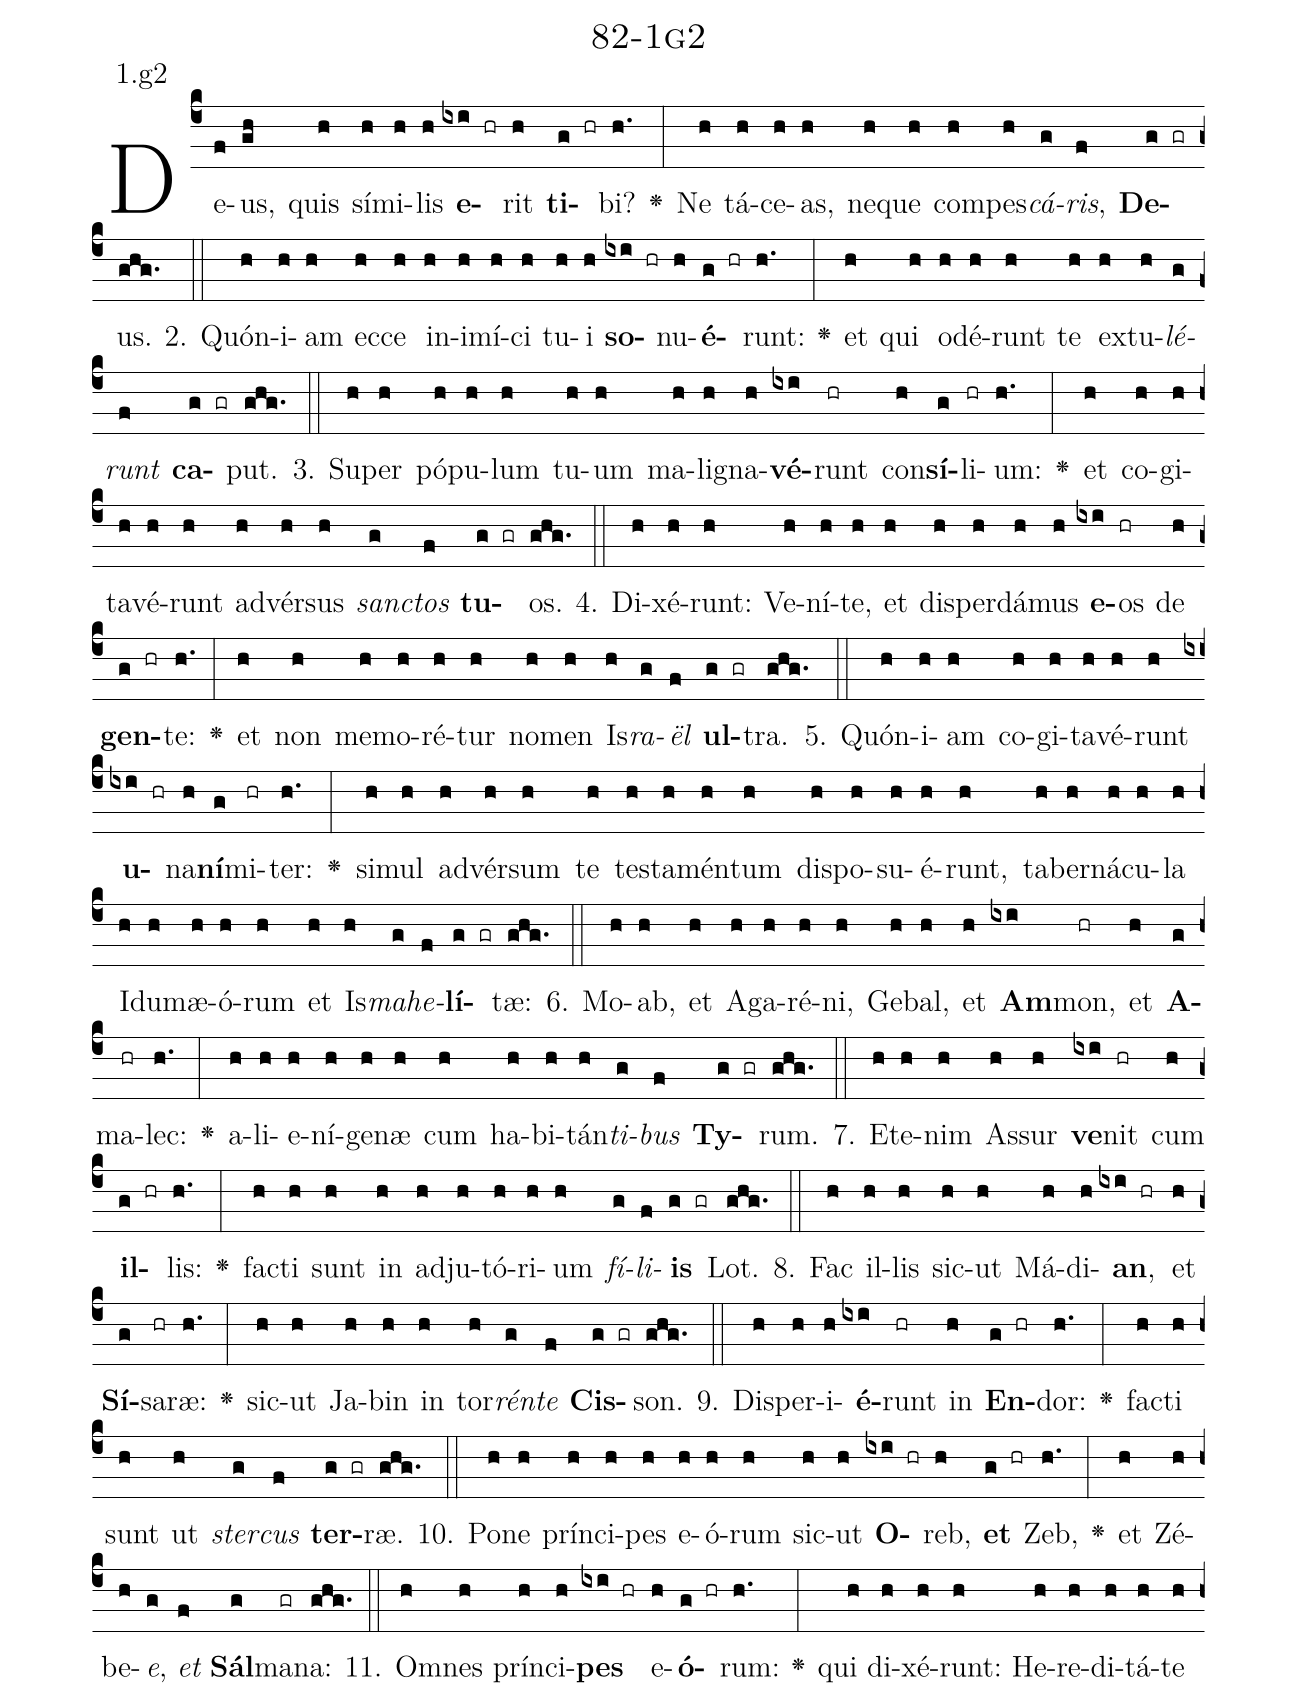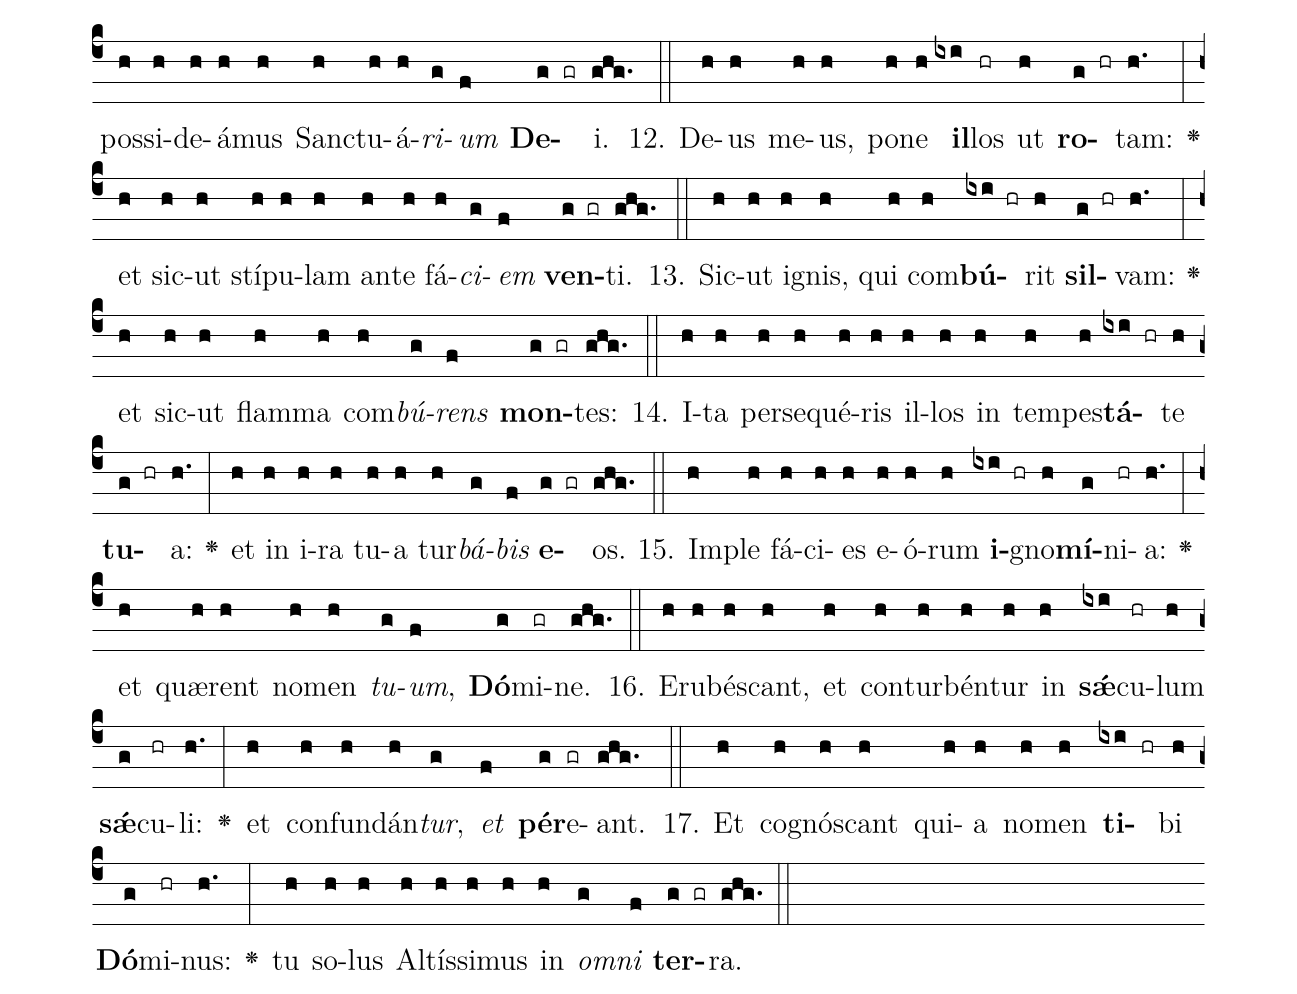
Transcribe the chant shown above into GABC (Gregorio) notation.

name: 82-1g2;
annotation: 1.g2;
%%
(c4)De(f)us,(gh) quis(h) sí(h)mi(h)lis(h) <b>e</b>(ixi hr)rit(h) <b>ti</b>(g hr)bi?(h.) <v>\greheightstar</v>(:) Ne(h) tá(h)ce(h)as,(h) ne(h)que(h) com(h)pes(h)<i>cá</i>(g)<i>ris</i>,(f) <b>De</b>(g gr)us.(ghg.) (::)
2. Quón(h)i(h)am(h) ec(h)ce(h) in(h)i(h)mí(h)ci(h) tu(h)i(h) <b>so</b>(ixi hr)nu(h)<b>é</b>(g hr)runt:(h.) <v>\greheightstar</v>(:) et(h) qui(h) o(h)dé(h)runt(h) te(h) ex(h)tu(h)<i>lé</i>(g)<i>runt</i>(f) <b>ca</b>(g gr)put.(ghg.) (::)
3. Su(h)per(h) pó(h)pu(h)lum(h) tu(h)um(h) ma(h)li(h)gna(h)<b>vé</b>(ixi)runt(hr) con(h)<b>sí</b>(g)li(hr)um:(h.) <v>\greheightstar</v>(:) et(h) co(h)gi(h)ta(h)vé(h)runt(h) ad(h)vér(h)sus(h) <i>sanc</i>(g)<i>tos</i>(f) <b>tu</b>(g gr)os.(ghg.) (::)
4. Di(h)xé(h)runt:(h) Ve(h)ní(h)te,(h) et(h) dis(h)per(h)dá(h)mus(h) <b>e</b>(ixi)os(hr) de(h) <b>gen</b>(g hr)te:(h.) <v>\greheightstar</v>(:) et(h) non(h) me(h)mo(h)ré(h)tur(h) no(h)men(h) Is(h)<i>ra</i>(g)<i>ël</i>(f) <b>ul</b>(g gr)tra.(ghg.) (::)
5. Quón(h)i(h)am(h) co(h)gi(h)ta(h)vé(h)runt(h) <b>u</b>(ixi hr)na(h)<b>ní</b>(g)mi(hr)ter:(h.) <v>\greheightstar</v>(:) si(h)mul(h) ad(h)vér(h)sum(h) te(h) tes(h)ta(h)mén(h)tum(h) dis(h)po(h)su(h)é(h)runt,(h) ta(h)ber(h)ná(h)cu(h)la(h) I(h)du(h)mæ(h)ó(h)rum(h) et(h) Is(h)<i>ma</i>(g)<i>he</i>(f)<b>lí</b>(g gr)tæ:(ghg.) (::)
6. Mo(h)ab,(h) et(h) A(h)ga(h)ré(h)ni,(h) Ge(h)bal,(h) et(h) <b>Am</b>(ixi)mon,(hr) et(h) <b>A</b>(g)ma(hr)lec:(h.) <v>\greheightstar</v>(:) a(h)li(h)e(h)ní(h)ge(h)næ(h) cum(h) ha(h)bi(h)tán(h)<i>ti</i>(g)<i>bus</i>(f) <b>Ty</b>(g gr)rum.(ghg.) (::)
7. Et(h)e(h)nim(h) As(h)sur(h) <b>ve</b>(ixi)nit(hr) cum(h) <b>il</b>(g hr)lis:(h.) <v>\greheightstar</v>(:) fac(h)ti(h) sunt(h) in(h) ad(h)ju(h)tó(h)ri(h)um(h) <i>fí</i>(g)<i>li</i>(f)<b>is</b>(g gr) Lot.(ghg.) (::)
8. Fac(h) il(h)lis(h) sic(h)ut(h) Má(h)di(h)<b>an</b>,(ixi hr) et(h) <b>Sí</b>(g)sa(hr)ræ:(h.) <v>\greheightstar</v>(:) sic(h)ut(h) Ja(h)bin(h) in(h) tor(h)<i>rén</i>(g)<i>te</i>(f) <b>Cis</b>(g gr)son.(ghg.) (::)
9. Dis(h)per(h)i(h)<b>é</b>(ixi)runt(hr) in(h) <b>En</b>(g hr)dor:(h.) <v>\greheightstar</v>(:) fac(h)ti(h) sunt(h) ut(h) <i>ster</i>(g)<i>cus</i>(f) <b>ter</b>(g gr)ræ.(ghg.) (::)
10. Po(h)ne(h) prín(h)ci(h)pes(h) e(h)ó(h)rum(h) sic(h)ut(h) <b>O</b>(ixi hr)reb,(h) <b>et</b>(g hr) Zeb,(h.) <v>\greheightstar</v>(:) et(h) Zé(h)be(h)<i>e</i>,(g) <i>et</i>(f) <b>Sál</b>(g)ma(gr)na:(ghg.) (::)
11. Om(h)nes(h) prín(h)ci(h)<b>pes</b>(ixi hr) e(h)<b>ó</b>(g hr)rum:(h.) <v>\greheightstar</v>(:) qui(h) di(h)xé(h)runt:(h) He(h)re(h)di(h)tá(h)te(h) pos(h)si(h)de(h)á(h)mus(h) Sanc(h)tu(h)á(h)<i>ri</i>(g)<i>um</i>(f) <b>De</b>(g gr)i.(ghg.) (::)
12. De(h)us(h) me(h)us,(h) po(h)ne(h) <b>il</b>(ixi)los(hr) ut(h) <b>ro</b>(g hr)tam:(h.) <v>\greheightstar</v>(:) et(h) sic(h)ut(h) stí(h)pu(h)lam(h) an(h)te(h) fá(h)<i>ci</i>(g)<i>em</i>(f) <b>ven</b>(g gr)ti.(ghg.) (::)
13. Sic(h)ut(h) i(h)gnis,(h) qui(h) com(h)<b>bú</b>(ixi hr)rit(h) <b>sil</b>(g hr)vam:(h.) <v>\greheightstar</v>(:) et(h) sic(h)ut(h) flam(h)ma(h) com(h)<i>bú</i>(g)<i>rens</i>(f) <b>mon</b>(g gr)tes:(ghg.) (::)
14. I(h)ta(h) per(h)se(h)qué(h)ris(h) il(h)los(h) in(h) tem(h)pes(h)<b>tá</b>(ixi hr)te(h) <b>tu</b>(g hr)a:(h.) <v>\greheightstar</v>(:) et(h) in(h) i(h)ra(h) tu(h)a(h) tur(h)<i>bá</i>(g)<i>bis</i>(f) <b>e</b>(g gr)os.(ghg.) (::)
15. Im(h)ple(h) fá(h)ci(h)es(h) e(h)ó(h)rum(h) <b>i</b>(ixi hr)gno(h)<b>mí</b>(g)ni(hr)a:(h.) <v>\greheightstar</v>(:) et(h) quæ(h)rent(h) no(h)men(h) <i>tu</i>(g)<i>um</i>,(f) <b>Dó</b>(g)mi(gr)ne.(ghg.) (::)
16. E(h)ru(h)bés(h)cant,(h) et(h) con(h)tur(h)bén(h)tur(h) in(h) <b>sǽ</b>(ixi)cu(hr)lum(h) <b>sǽ</b>(g)cu(hr)li:(h.) <v>\greheightstar</v>(:) et(h) con(h)fun(h)dán(h)<i>tur</i>,(g) <i>et</i>(f) <b>pér</b>(g)e(gr)ant.(ghg.) (::)
17. Et(h) co(h)gnós(h)cant(h) qui(h)a(h) no(h)men(h) <b>ti</b>(ixi hr)bi(h) <b>Dó</b>(g)mi(hr)nus:(h.) <v>\greheightstar</v>(:) tu(h) so(h)lus(h) Al(h)tís(h)si(h)mus(h) in(h) <i>om</i>(g)<i>ni</i>(f) <b>ter</b>(g gr)ra.(ghg.) (::)
